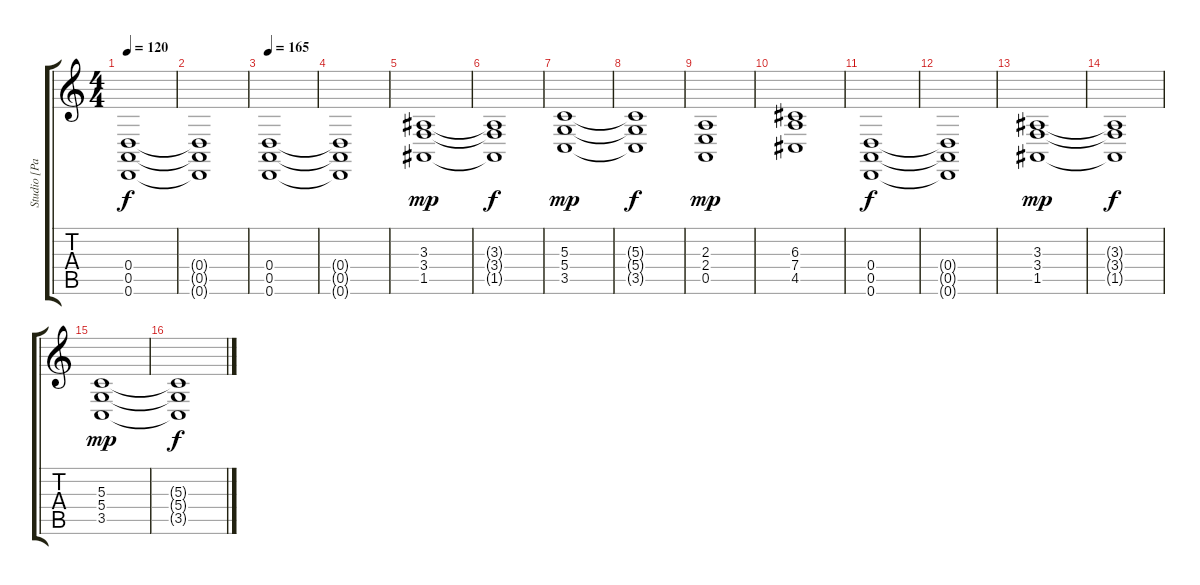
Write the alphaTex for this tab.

\track ("Studio [Pad/FX]" "Studio [Pa") {instrument pad2warm}
\staff {score tabs}
\tuning (E4 B3 G3 D3 A2 D2) {hide}
\ts (4 4)
\tempo 120
\clef g2
\ks c
(0.4{t} 0.5{t} 0.6{t}).1{dy f} |
(0.4{t} 0.5{t} 0.6{t}).1 |
\tempo 165
(0.4 0.5 0.6).1{volume 6} |
(0.4{t} 0.5{t} 0.6{t}).1 |
(3.3 3.4 1.5).1{dy mp} |
(3.3{t} 3.4{t} 1.5{t}).1{dy f} |
(5.3 5.4 3.5).1{dy mp} |
(5.3{t} 5.4{t} 3.5{t}).1{dy f} |
(2.3 2.4 0.5).1{dy mp} |
(6.3 7.4 4.5).1 |
(0.4 0.5 0.6).1{dy f} |
(0.4{t} 0.5{t} 0.6{t}).1 |
(3.3 3.4 1.5).1{dy mp} |
(3.3{t} 3.4{t} 1.5{t}).1{dy f} |
(5.3 5.4 3.5).1{dy mp} |
(5.3{t} 5.4{t} 3.5{t}).1{dy f}
